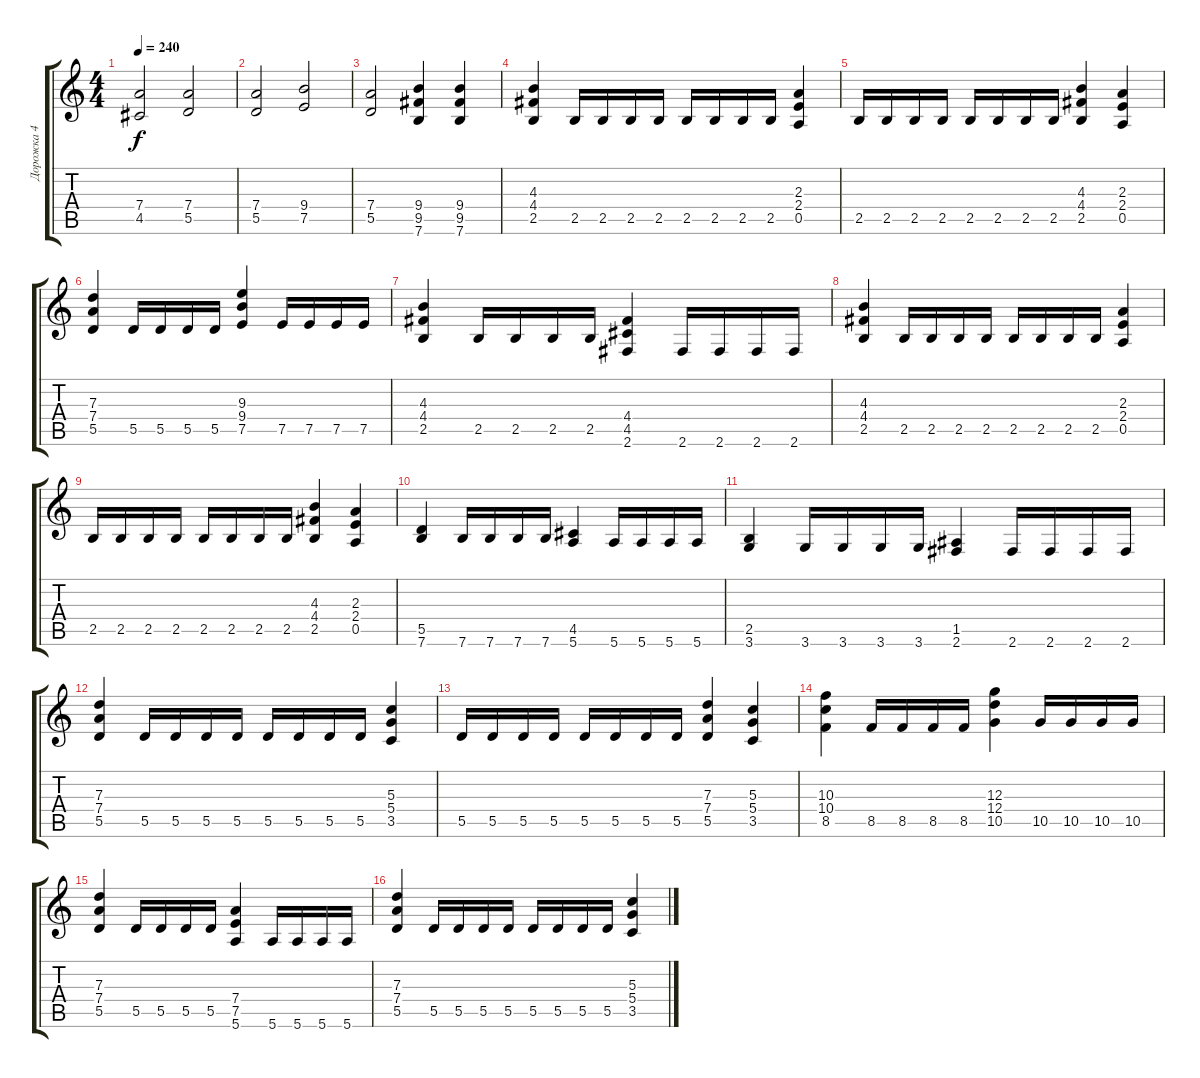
\track ("Дорожка 4" "Дорожка 4") {instrument overdrivenguitar}
\staff {score tabs}
\tuning (E4 B3 G3 D3 A2 E2) {hide}
\ts (4 4)
\tempo 240
\clef g2
\ks c
(7.4 4.5).2{dy f} (7.4 5.5).2 |
(7.4 5.5).2 (9.4 7.5).2 |
(7.4 5.5).2 (9.4 9.5 7.6).4 (9.4 9.5 7.6).4 |
(4.3 4.4 2.5).4 2.5.16 2.5.16 2.5.16 2.5.16 2.5.16 2.5.16 2.5.16 2.5.16 (2.3 2.4 0.5).4 |
2.5.16 2.5.16 2.5.16 2.5.16 2.5.16 2.5.16 2.5.16 2.5.16 (4.3 4.4 2.5).4 (2.3 2.4 0.5).4 |
(7.3 7.4 5.5).4 5.5.16 5.5.16 5.5.16 5.5.16 (9.3 9.4 7.5).4 7.5.16 7.5.16 7.5.16 7.5.16 |
(4.3 4.4 2.5).4 2.5.16 2.5.16 2.5.16 2.5.16 (4.4 4.5 2.6).4 2.6.16 2.6.16 2.6.16 2.6.16 |
(4.3 4.4 2.5).4 2.5.16 2.5.16 2.5.16 2.5.16 2.5.16 2.5.16 2.5.16 2.5.16 (2.3 2.4 0.5).4 |
2.5.16 2.5.16 2.5.16 2.5.16 2.5.16 2.5.16 2.5.16 2.5.16 (4.3 4.4 2.5).4 (2.3 2.4 0.5).4 |
(5.5 7.6).4 7.6.16 7.6.16 7.6.16 7.6.16 (4.5 5.6).4 5.6.16 5.6.16 5.6.16 5.6.16 |
(2.5 3.6).4 3.6.16 3.6.16 3.6.16 3.6.16 (1.5 2.6).4 2.6.16 2.6.16 2.6.16 2.6.16 |
(7.3 7.4 5.5).4 5.5.16 5.5.16 5.5.16 5.5.16 5.5.16 5.5.16 5.5.16 5.5.16 (5.3 5.4 3.5).4 |
5.5.16 5.5.16 5.5.16 5.5.16 5.5.16 5.5.16 5.5.16 5.5.16 (7.3 7.4 5.5).4 (5.3 5.4 3.5).4 |
(10.3 10.4 8.5).4 8.5.16 8.5.16 8.5.16 8.5.16 (12.3 12.4 10.5).4 10.5.16 10.5.16 10.5.16 10.5.16 |
(7.3 7.4 5.5).4 5.5.16 5.5.16 5.5.16 5.5.16 (7.4 7.5 5.6).4 5.6.16 5.6.16 5.6.16 5.6.16 |
(7.3 7.4 5.5).4 5.5.16 5.5.16 5.5.16 5.5.16 5.5.16 5.5.16 5.5.16 5.5.16 (5.3 5.4 3.5).4
